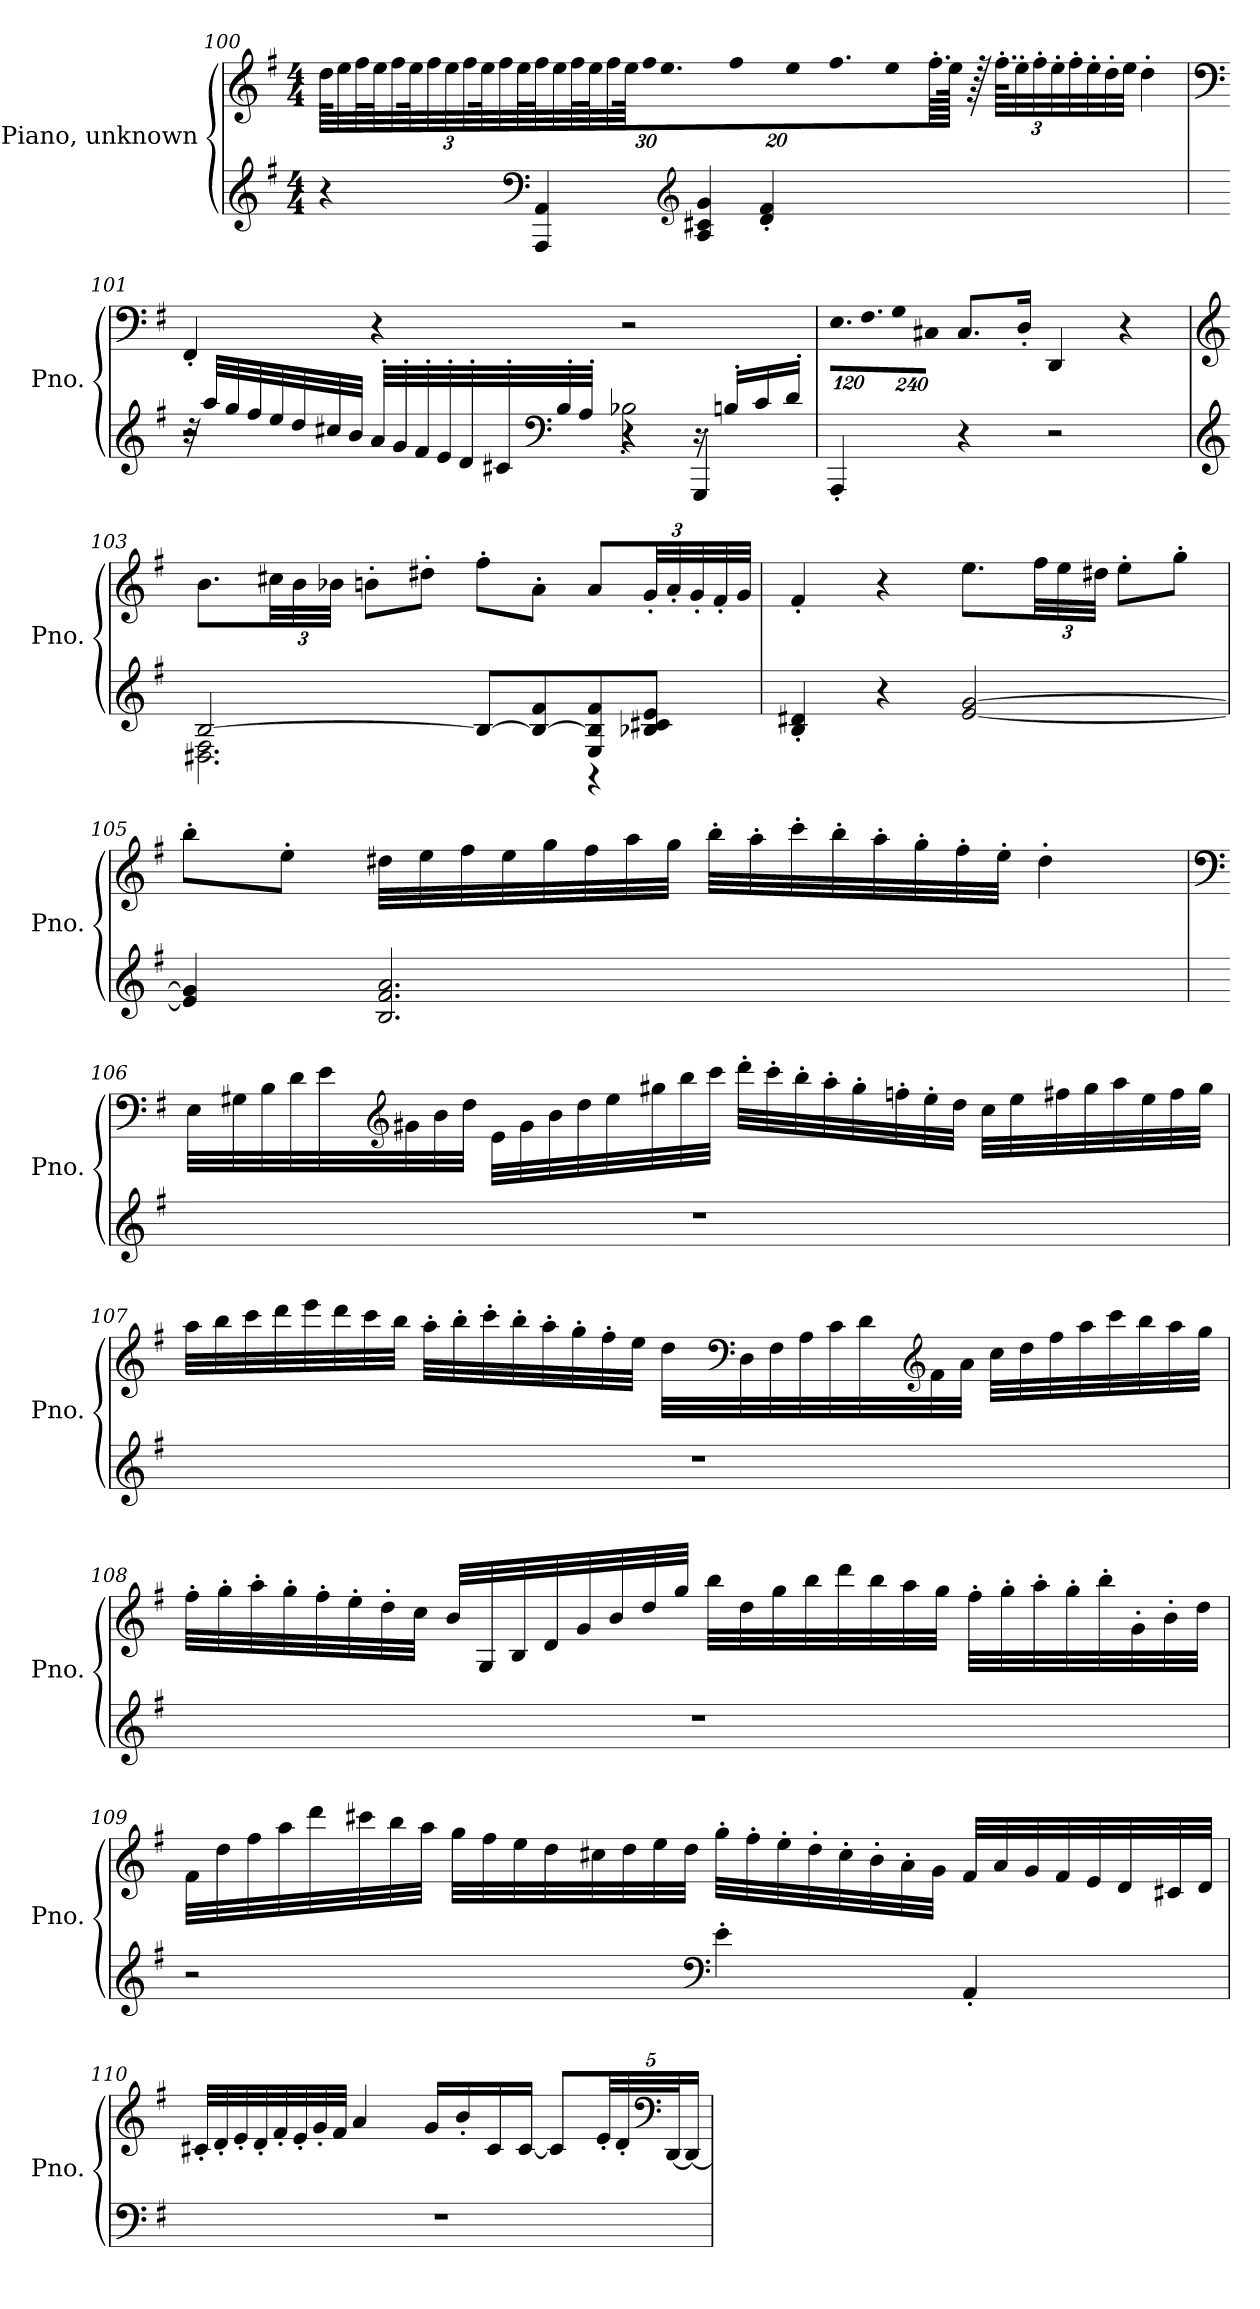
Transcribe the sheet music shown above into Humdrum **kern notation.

**kern	**kern
*part1	*part1
*staff2	*staff1
*I"Piano, unknown	*
*I'Pno.	*
!!LO:LB:g=z
*clefG2	*clefG2
*k[f#]	*k[f#]
*M4/4	*M4/4
=100	=100
4r	64dd\KLLL
.	32ee\
.	64ff#\L
.	64ee\J
.	32ff#\
.	64ee\K
*	*Xbrackettup
.	48ff#\
.	48ee\
.	48ff#\
.	64ee\K
.	32ff#\
.	64ee\L
*clefF4	*
4AAA/ 4AA/	64ff#\J
.	32ee\
.	64ff#\L
.	64ee\J
.	32ff#\
.	64ee\L
!	!LO:N:vis=64
.	960%17ff#\
!	!LO:N:vis=64.
.	640%17ee\
.	1920ryy
!	!LO:N:vis=64
.	960%17ff#\
!	!LO:N:vis=64
.	960%17ee\
!	!LO:N:vis=64.
.	640%17ff#\
.	1920ryy
!	!LO:N:vis=64
.	960%17ee\
*clefG2	*
4A/ 4c#X/ 4g/	64.ff#'\
.	128ee\JJJJk
.	128r
.	64.ff#'\KLLL
.	48ee'\
.	48ff#'\
.	48ee'\
.	32ff#'\
.	32ee'\
.	32dd'\
.	32ee\JJJ
4d/' 4f#/'	4dd'\
!!LO:PB:g=z
=101	=101
*	*clefF4
*^	*
*	*^	*
32r	2r	2r	4FF#'/
32aa/LLL	.	.	.
32gg/	.	.	.
32ff#/	.	.	.
32ee/	.	.	.
32dd/	.	.	.
32cc#X/	.	.	.
32b/JJJ	.	.	.
32a'/LLL	.	.	4r
32g'/	.	.	.
32f#'/	.	.	.
32e'/	.	.	.
32d'/	.	.	.
32c#X'/	.	.	.
*clefF4	*	*	*
32B'/	.	.	.
32A'/JJJ	.	.	.
4r	2B-X'\	4r	2r
16r	.	4GGG'/	.
16Bn'/LL	.	.	.
16c#/	.	.	.
16d'/JJ	.	.	.
*v	*v	*v	*
=102	=102
!	!LO:N:vis=32.
4AAA'/	1920%103E\LLL
!	!LO:N:vis=32.
.	1920%103F#\J
!	!LO:N:vis=16
.	1920%137G\
!	!LO:N:vis=16
.	1920%137C#X\JJ
4r	8.C#/L
.	16D'/Jk
2r	4DD/
.	4r
!!LO:LB:g=z
=103	=103
*clefG2	*clefG2
*^	*
[2B/	2.D#X\ 2.F#\	8.b\L
.	.	48cc#X\LL
.	.	48b\
.	.	48b-X\JJJ
.	.	8bn'\L
.	.	8dd#X'\J
8B/L_	.	8ff#'\L
8B/_ 8f#/	.	8a'\J
8E/ 8B/] 8f#/	4r	8a/L
8B-X/ 8c#X/ 8e/J	.	48g'/LL
.	.	48a'/
.	.	48g'/
.	.	32f#'/
.	.	32g/JJJ
*v	*v	*
=104	=104
4B/' 4d#X/'	4f#'/
4r	4r
[2e/ [2g/	8.ee\L
.	48ff#\LL
.	48ee\
.	48dd#X\JJJ
.	8ee'\L
.	8gg'\J
!!LO:LB:g=z
=105	=105
4e/] 4g/]	8bb'\L
.	8ee'\J
2.B/ 2.f#/ 2.a/	32dd#X\LLL
.	32ee\
.	32ff#\
.	32ee\
.	32gg\
.	32ff#\
.	32aa\
.	32gg\JJJ
.	32bb'\LLL
.	32aa'\
.	32ccc'\
.	32bb'\
.	32aa'\
.	32gg'\
.	32ff#'\
.	32ee'\JJJ
.	4dd#'\
!!LO:LB:g=z
=106	=106
*	*clefF4
1r	32E\LLL
.	32G#X\
.	32B\
.	32d\
.	32e\
*	*clefG2
.	32g#X\
.	32b\
.	32dd\JJJ
.	32e\LLL
.	32g#\
.	32b\
.	32dd\
.	32ee\
.	32gg#X\
.	32bb\
.	32ccc\JJJ
.	32ddd'\LLL
.	32ccc'\
.	32bb'\
.	32aa'\
.	32gg#'\
.	32ffn'\
.	32ee'\
.	32dd\JJJ
.	32cc\LLL
.	32ee\
.	32ff#X\
.	32gg#\
.	32aa\
.	32ee\
.	32ff#\
.	32gg#\JJJ
!!LO:LB:g=z
=107	=107
1r	32aa\LLL
.	32bb\
.	32ccc\
.	32ddd\
.	32eee\
.	32ddd\
.	32ccc\
.	32bb\JJJ
.	32aa'\LLL
.	32bb'\
.	32ccc'\
.	32bb'\
.	32aa'\
.	32gg'\
.	32ff#'\
.	32ee\JJJ
.	32dd\LLL
*	*clefF4
.	32D\
.	32F#\
.	32A\
.	32c\
.	32d\
*	*clefG2
.	32f#\
.	32a\JJJ
.	32cc\LLL
.	32dd\
.	32ff#\
.	32aa\
.	32ccc\
.	32bb\
.	32aa\
.	32gg\JJJ
!!LO:LB:g=z
=108	=108
1r	32ff#'\LLL
.	32gg'\
.	32aa'\
.	32gg'\
.	32ff#'\
.	32ee'\
.	32dd'\
.	32cc\JJJ
.	32b/LLL
.	32G/
.	32B/
.	32d/
.	32g/
.	32b/
.	32dd/
.	32gg/JJJ
.	32bb\LLL
.	32dd\
.	32gg\
.	32bb\
.	32ddd\
.	32bb\
.	32aa\
.	32gg\JJJ
.	32ff#'\LLL
.	32gg'\
.	32aa'\
.	32gg'\
.	32bb'\
.	32g'\
.	32b'\
.	32dd\JJJ
!!LO:PB:g=z
=109	=109
2r	32f#\LLL
.	32dd\
.	32ff#\
.	32aa\
.	32ddd\
.	32ccc#X\
.	32bb\
.	32aa\JJJ
.	32gg\LLL
.	32ff#\
.	32ee\
.	32dd\
.	32cc#X\
.	32dd\
.	32ee\
.	32dd\JJJ
*clefF4	*
4e'\	32gg'\LLL
.	32ff#'\
.	32ee'\
.	32dd'\
.	32cc#'\
.	32b'\
.	32a'\
.	32g\JJJ
4AA'/	32f#/LLL
.	32a/
.	32g/
.	32f#/
.	32e/
.	32d/
.	32c#X/
.	32d/JJJ
!!LO:LB:g=z
=110	=110
1r	32c#X'/LLL
.	32d'/
.	32e'/
.	32d'/
.	32f#'/
.	32e'/
.	32g'/
.	32f#/JJJ
.	4a/
.	16g/LL
.	16b'/
.	16c#/
.	[16c#/JJ
.	8c#/L]
.	40e'/LL
.	40d'/
*	*clefF4
.	[40DD/J
.	20DD/JJ_
=	=
*-	*-
